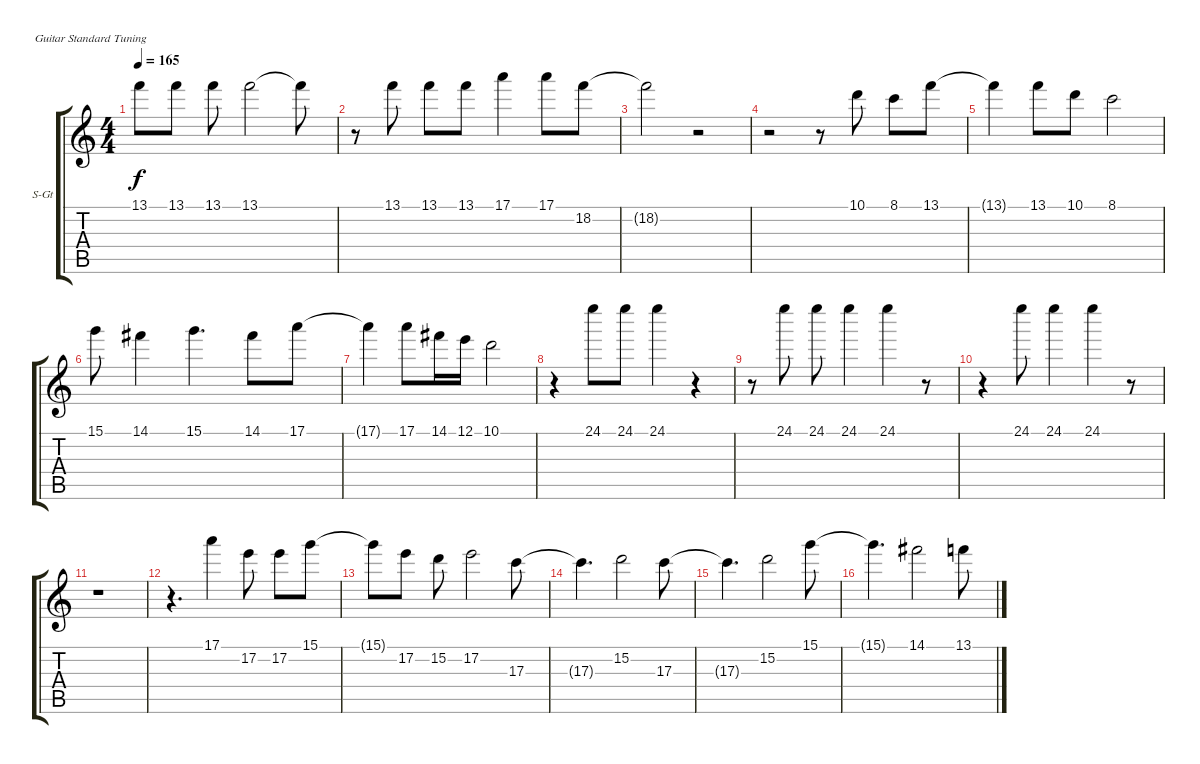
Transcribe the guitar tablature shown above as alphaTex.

\bracketExtendMode groupsimilarinstruments
\firstSystemTrackNameOrientation horizontal
\otherSystemsTrackNameOrientation horizontal
\track ("David Coverdale" "S-Gt") {instrument clarinet}
\staff {score tabs}
\tuning (E4 B3 G3 D3 A2 E2)
\displaytranspose 12
\ts (4 4)
\tempo 165
\clef g2
\ks c
13.1.8{dy f} 13.1.8 13.1.8 13.1.2 13.1{t}.8 |
r.8 13.1.8 13.1.8 13.1.8 17.1.4 17.1.8 18.2.8 |
18.2{t}.2 r.2 |
r.2 r.8 10.1.8 8.1.8 13.1.8 |
13.1{t}.4 13.1.8 10.1.8 8.1.2 |
15.1.8 14.1.4 15.1.4{d} 14.1.8 17.1.8 |
17.1{t}.4 17.1.8 14.1.16 12.1.16 10.1.2 |
r.4 24.1.8 24.1.8 24.1.4 r.4 |
r.8 24.1.8 24.1.8 24.1.4 24.1.4 r.8 |
r.4 24.1.8 24.1.4 24.1.4 r.8 |
r.1 |
r.4{d} 17.1.4 17.2.8 17.2.8 15.1.8 |
15.1{t}.8 17.2.8 15.2.8 17.2.2 17.3.8 |
17.3{t}.4{d} 15.2.2 17.3.8 |
17.3{t}.4{d} 15.2.2 15.1.8 |
15.1{t}.4{d} 14.1.2 13.1.8
